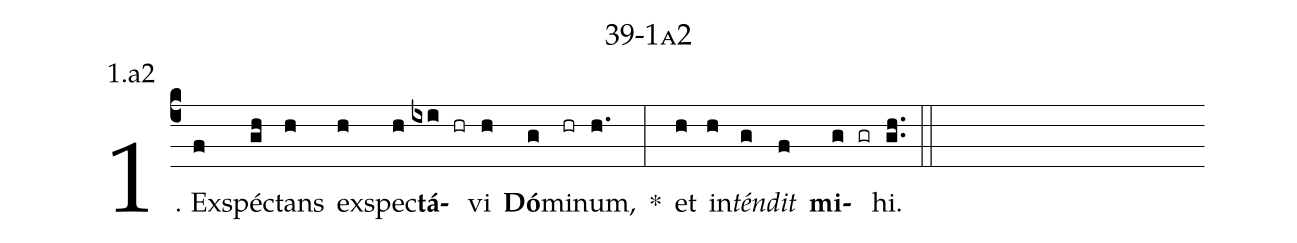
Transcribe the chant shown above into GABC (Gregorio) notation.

name: 39-1a2;
annotation: 1.a2;
%%
(c4)1. Ex(f)spéc(gh)tans(h) ex(h)spec(h)<b>tá</b>(ixi hr)vi(h) <b>Dó</b>(g)mi(hr)num,(h.) *(:) et(h) in(h)<i>tén</i>(g)<i>dit</i>(f) <b>mi</b>(g gr)hi.(gh..) (::)
